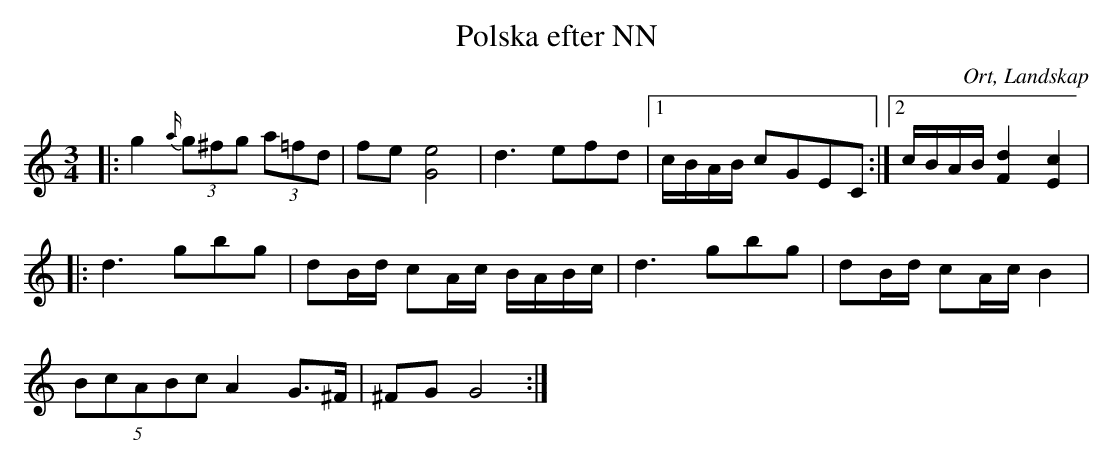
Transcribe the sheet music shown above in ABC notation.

X:1
T:Polska efter NN
O:Ort, Landskap
M:3/4
L:1/8
K:C
|:g2 {a/}(3g^fg (3a=fd|fe [G4e4]|d3 efd|1c/B/A/B/ cGEC:|2 c/B/A/B/ [F2d2][E2c2]|
|:d3 gbg| dB/d/ cA/c/ B/A/B/c/| d3 gbg| dB/d/ cA/c/ B2|
(5B4/5c4/5A4/5B4/5c4/5 A2 G>^F | ^FG G4 :|
